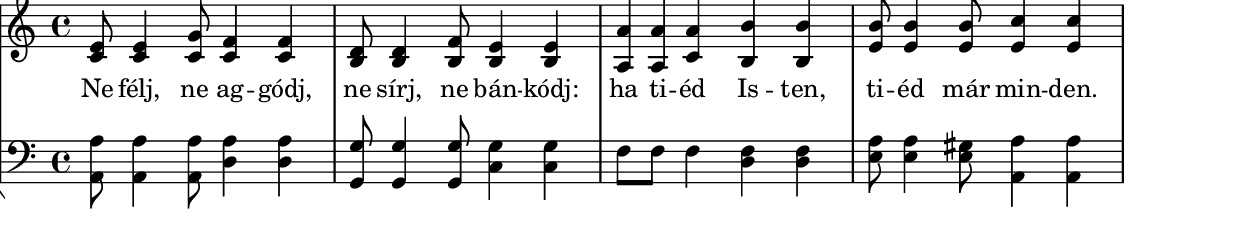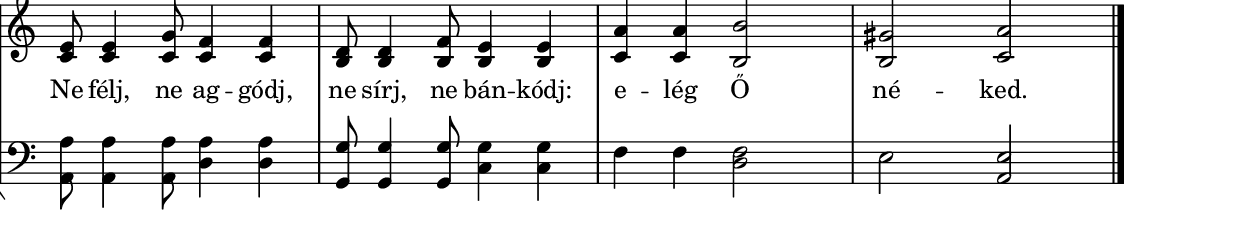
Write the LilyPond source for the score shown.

% MusicXML to Lilypond converter by Kovi

szovegAAA = \lyricmode {  "Ne" "félj," "ne" "ag" -- "gódj," "ne" "sírj," "ne" "bán" -- "kódj:" "ha" "ti" -- "éd" "Is" -- "ten," "ti" -- "éd" "már" "min" -- "den." "Ne" "félj," "ne" "ag" -- "gódj," "ne" "sírj," "ne" "bán" -- "kódj:" "e" -- "lég" "Ő" "né" -- "ked."  }

% Analyzing...
% 2 parts
% 1 Staff
% forceBassClefActive = 
melody = {
\new StaffGroup <<
% 1 Staff
% 70 notes in the part
% 1 voices

\new Staff
\new Voice {
% 70 notes
% 8 mesaures

% Measure 1
\clef "treble"
\key c \major
\time 4/4 
<c' e' >8 <c' e' >4 <c' g' >8 <c' f' >4 <c' f' >4 
% Measure 2
<b d' >8 <b d' >4 <b f' >8 <b e' >4 <b e' >4 
% Measure 3
<a a' >8 <a a' >8 <c' a' >4 <b b' >4 <b b' >4 
% Measure 4
<e' b' >8 <e' b' >4 <e' b' >8 <e' c'' >4 <e' c'' >4 
% Measure 5
\break
<c' e' >8 <c' e' >4 <c' g' >8 <c' f' >4 <c' f' >4 
% Measure 6
<b d' >8 <b d' >4 <b f' >8 <b e' >4 <b e' >4 
% Measure 7
<c' a' >4 <c' a' >4 <b b' >2 
% Measure 8
<b gis' >2 <c' a' >2 \bar "|." 
} % voice
\addlyrics { \szovegAAA }

% 1 Staff
% 64 notes in the part
% 1 voices

\new Staff
\new Voice {
% 64 notes
% 8 mesaures

% Measure 1
\clef "bass"
\key c \major
\time 4/4 
<a, a >8 <a, a >4 <a, a >8 <d a >4 <d a >4 
% Measure 2
<g, g >8 <g, g >4 <g, g >8 <c g >4 <c g >4 
% Measure 3
f8 f8 f4 <d f >4 <d f >4 
% Measure 4
<e a >8 <e a >4 <e gis >8 <a, a >4 <a, a >4 
% Measure 5
\break
<a, a >8 <a, a >4 <a, a >8 <d a >4 <d a >4 
% Measure 6
<g, g >8 <g, g >4 <g, g >8 <c g >4 <c g >4 
% Measure 7
f4 f4 <d f >2 
% Measure 8
e2 <a, e >2 \bar "|." 
} % voice
>>
} % melody


harmonies = \chordmode {
% 16 chords
\germanChords
a4:m s4 d4:m s4 g4 s4 s4 c4:m7 f4 s4 d4:m s4 e4 s4 a4:m s4 a4:m s4 d4:m s4 g4 s4 s4 c4:m7 f4 s4 d4:m s4 e4 s4 a4:m
}

\include "../../definitions.ly"
